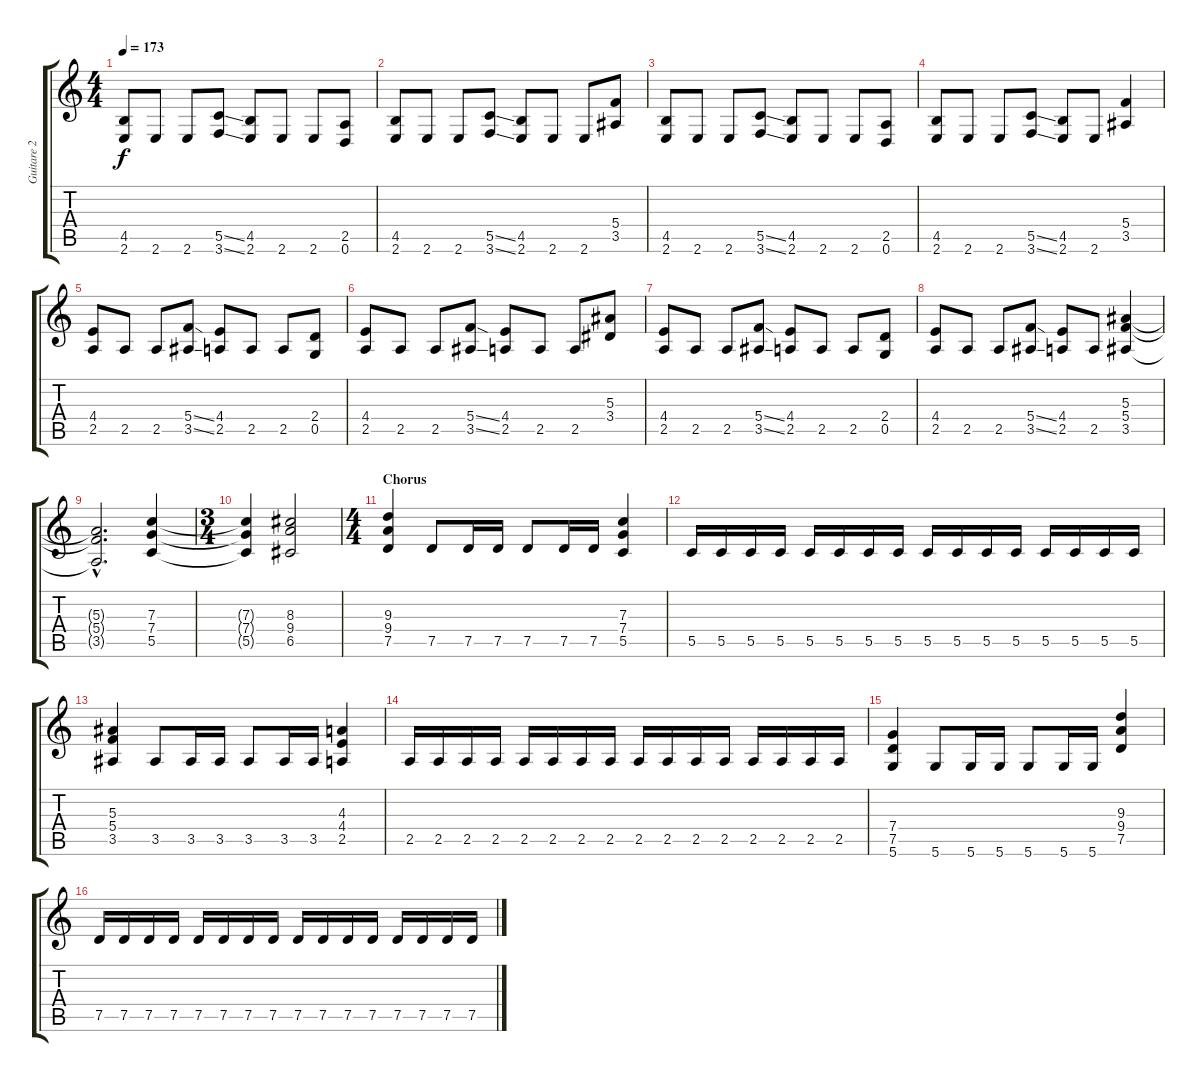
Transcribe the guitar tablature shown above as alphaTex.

\track ("Guitare 2" "Guitare 2") {instrument distortionguitar}
\staff {score tabs}
\tuning (D4 A3 F3 C3 G2 D2) {hide}
\ts (4 4)
\tempo 173
\clef g2
\ks c
(4.5 2.6).8{dy f} 2.6.8 2.6.8 (5.5{ss} 3.6{ss}).8 (4.5 2.6).8 2.6.8 2.6.8 (2.5 0.6).8 |
(4.5 2.6).8 2.6.8 2.6.8 (5.5{ss} 3.6{ss}).8 (4.5 2.6).8 2.6.8 2.6.8 (5.4 3.5).8 |
(4.5 2.6).8 2.6.8 2.6.8 (5.5{ss} 3.6{ss}).8 (4.5 2.6).8 2.6.8 2.6.8 (2.5 0.6).8 |
(4.5 2.6).8 2.6.8 2.6.8 (5.5{ss} 3.6{ss}).8 (4.5 2.6).8 2.6.8 (5.4 3.5).4 |
(4.4 2.5).8 2.5.8 2.5.8 (5.4{ss} 3.5{ss}).8 (4.4 2.5).8 2.5.8 2.5.8 (2.4 0.5).8 |
(4.4 2.5).8 2.5.8 2.5.8 (5.4{ss} 3.5{ss}).8 (4.4 2.5).8 2.5.8 2.5.8 (5.3 3.4).8 |
(4.4 2.5).8 2.5.8 2.5.8 (5.4{ss} 3.5{ss}).8 (4.4 2.5).8 2.5.8 2.5.8 (2.4 0.5).8 |
(4.4 2.5).8 2.5.8 2.5.8 (5.4{ss} 3.5{ss}).8 (4.4 2.5).8 2.5.8 (5.3 5.4 3.5).4 |
(5.3{hac t} 5.4{hac t} 3.5{hac t}).2{d} (7.3 7.4 5.5).4 |
\ts (3 4)
(7.3{t} 7.4{t} 5.5{t}).4 (8.3 9.4 6.5).2 |
\ts (4 4)
\section ("" "Chorus")
(9.3 9.4 7.5).4 7.5.8 7.5.16 7.5.16 7.5.8 7.5.16 7.5.16 (7.3 7.4 5.5).4 |
5.5.16 5.5.16 5.5.16 5.5.16 5.5.16 5.5.16 5.5.16 5.5.16 5.5.16 5.5.16 5.5.16 5.5.16 5.5.16 5.5.16 5.5.16 5.5.16 |
(5.3 5.4 3.5).4 3.5.8 3.5.16 3.5.16 3.5.8 3.5.16 3.5.16 (4.3 4.4 2.5).4 |
2.5.16 2.5.16 2.5.16 2.5.16 2.5.16 2.5.16 2.5.16 2.5.16 2.5.16 2.5.16 2.5.16 2.5.16 2.5.16 2.5.16 2.5.16 2.5.16 |
(7.4 7.5 5.6).4 5.6.8 5.6.16 5.6.16 5.6.8 5.6.16 5.6.16 (9.3 9.4 7.5).4 |
7.5.16 7.5.16 7.5.16 7.5.16 7.5.16 7.5.16 7.5.16 7.5.16 7.5.16 7.5.16 7.5.16 7.5.16 7.5.16 7.5.16 7.5.16 7.5.16
